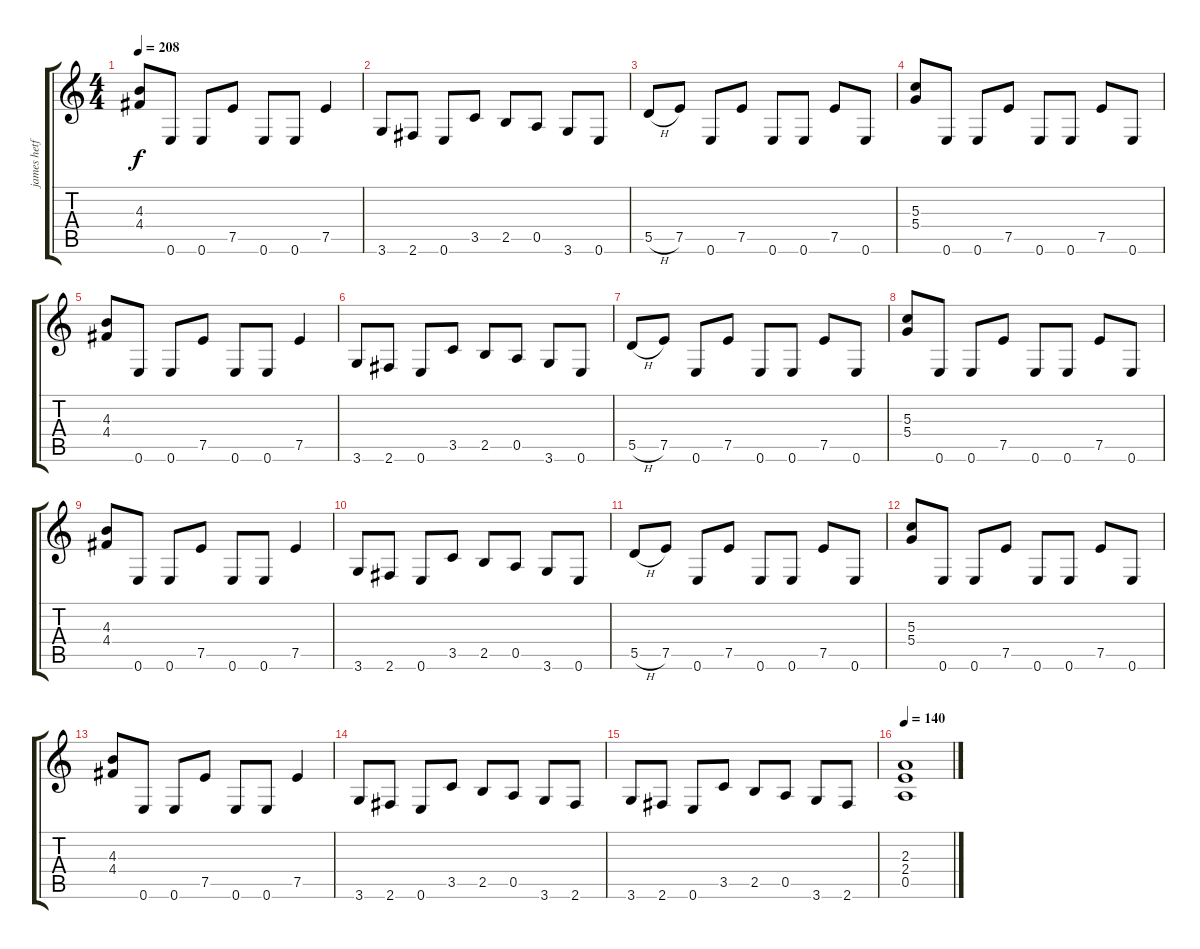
\track ("james hetfield" "james hetf") {instrument overdrivenguitar}
\staff {score tabs}
\tuning (E4 B3 G3 D3 A2 E2) {hide}
\ts (4 4)
\tempo 208
\clef g2
\ks c
(4.3 4.4).8{dy f} 0.6.8 0.6.8 7.5.8 0.6.8 0.6.8 7.5.4 |
3.6.8 2.6.8 0.6.8 3.5.8 2.5.8 0.5.8 3.6.8 0.6.8 |
5.5{h}.8 7.5.8 0.6.8 7.5.8 0.6.8 0.6.8 7.5.8 0.6.8 |
(5.3 5.4).8 0.6.8 0.6.8 7.5.8 0.6.8 0.6.8 7.5.8 0.6.8 |
(4.3 4.4).8 0.6.8 0.6.8 7.5.8 0.6.8 0.6.8 7.5.4 |
3.6.8 2.6.8 0.6.8 3.5.8 2.5.8 0.5.8 3.6.8 0.6.8 |
5.5{h}.8 7.5.8 0.6.8 7.5.8 0.6.8 0.6.8 7.5.8 0.6.8 |
(5.3 5.4).8 0.6.8 0.6.8 7.5.8 0.6.8 0.6.8 7.5.8 0.6.8 |
(4.3 4.4).8 0.6.8 0.6.8 7.5.8 0.6.8 0.6.8 7.5.4 |
3.6.8 2.6.8 0.6.8 3.5.8 2.5.8 0.5.8 3.6.8 0.6.8 |
5.5{h}.8 7.5.8 0.6.8 7.5.8 0.6.8 0.6.8 7.5.8 0.6.8 |
(5.3 5.4).8 0.6.8 0.6.8 7.5.8 0.6.8 0.6.8 7.5.8 0.6.8 |
(4.3 4.4).8 0.6.8 0.6.8 7.5.8 0.6.8 0.6.8 7.5.4 |
3.6.8 2.6.8 0.6.8 3.5.8 2.5.8 0.5.8 3.6.8 2.6.8 |
3.6.8 2.6.8 0.6.8 3.5.8 2.5.8 0.5.8 3.6.8 2.6.8 |
\tempo 140
(2.3 2.4 0.5).1
